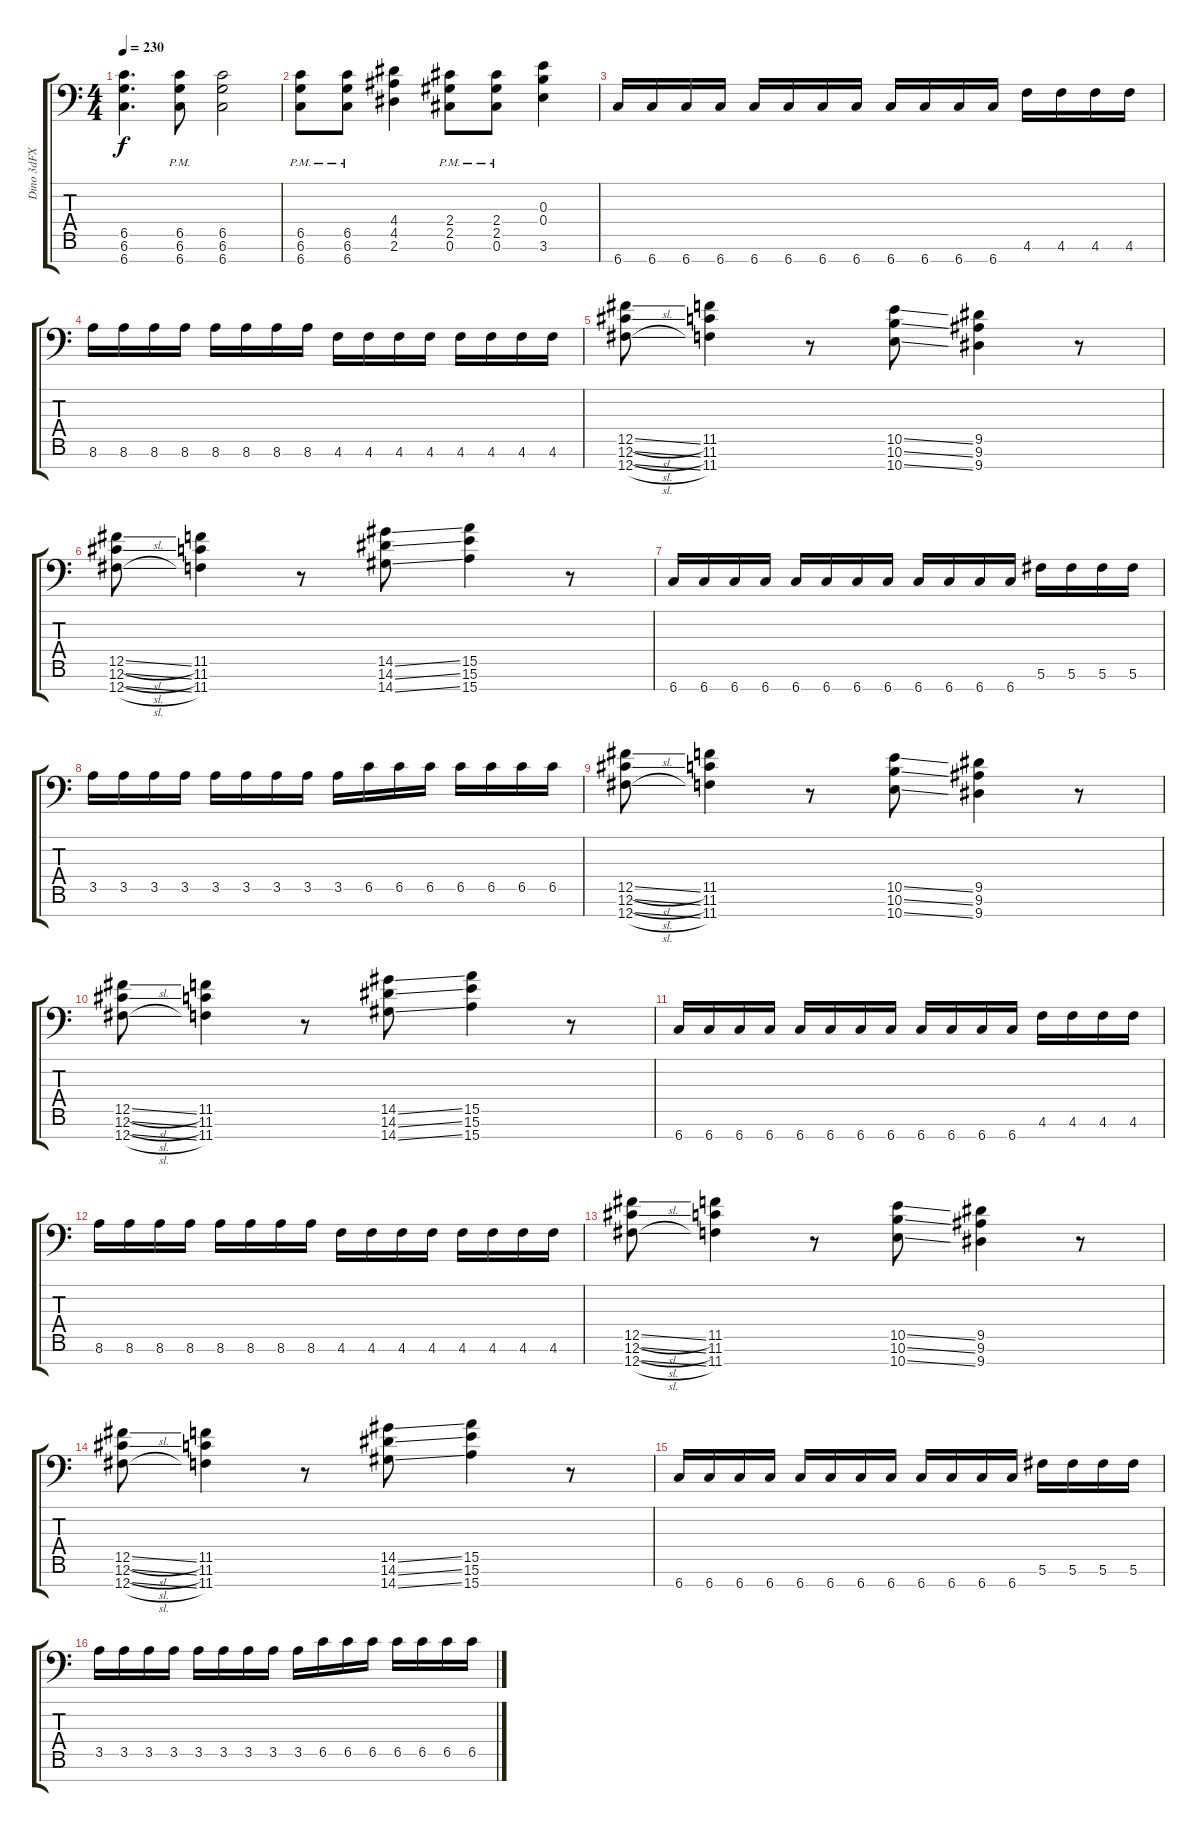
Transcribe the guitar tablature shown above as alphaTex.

\track ("Dino 3dFX" "Dino 3dFX") {instrument distortionguitar}
\staff {score tabs}
\tuning (Db4 Ab3 E3 B2 Gb2 Db2 Gb1) {hide}
\ts (4 4)
\tempo 230
\clef f4
\ks c
(6.5 6.6 6.7).4{d dy f} (6.5{pm} 6.6{pm} 6.7{pm}).8 (6.5 6.6 6.7).2 |
(6.5{pm} 6.6 6.7).8 (6.5{pm} 6.6 6.7).8 (4.4 4.5 2.6).4 (2.4{pm} 2.5 0.6).8 (2.4{pm} 2.5 0.6).8 (0.3 0.4 3.6).4 |
6.7.16 6.7.16 6.7.16 6.7.16 6.7.16 6.7.16 6.7.16 6.7.16 6.7.16 6.7.16 6.7.16 6.7.16 4.6.16 4.6.16 4.6.16 4.6.16 |
8.6.16 8.6.16 8.6.16 8.6.16 8.6.16 8.6.16 8.6.16 8.6.16 4.6.16 4.6.16 4.6.16 4.6.16 4.6.16 4.6.16 4.6.16 4.6.16 |
(12.5{sl} 12.6{sl} 12.7{sl}).8 (11.5 11.6 11.7).4 r.8 (10.5{ss} 10.6{ss} 10.7{ss}).8 (9.5 9.6 9.7).4 r.8 |
(12.5{sl} 12.6{sl} 12.7{sl}).8 (11.5 11.6 11.7).4 r.8 (14.5{ss} 14.6{ss} 14.7{ss}).8 (15.5 15.6 15.7).4 r.8 |
6.7.16 6.7.16 6.7.16 6.7.16 6.7.16 6.7.16 6.7.16 6.7.16 6.7.16 6.7.16 6.7.16 6.7.16 5.6.16 5.6.16 5.6.16 5.6.16 |
3.5.16 3.5.16 3.5.16 3.5.16 3.5.16 3.5.16 3.5.16 3.5.16 3.5.16 6.5.16 6.5.16 6.5.16 6.5.16 6.5.16 6.5.16 6.5.16 |
(12.5{sl} 12.6{sl} 12.7{sl}).8 (11.5 11.6 11.7).4 r.8 (10.5{ss} 10.6{ss} 10.7{ss}).8 (9.5 9.6 9.7).4 r.8 |
(12.5{sl} 12.6{sl} 12.7{sl}).8 (11.5 11.6 11.7).4 r.8 (14.5{ss} 14.6{ss} 14.7{ss}).8 (15.5 15.6 15.7).4 r.8 |
6.7.16 6.7.16 6.7.16 6.7.16 6.7.16 6.7.16 6.7.16 6.7.16 6.7.16 6.7.16 6.7.16 6.7.16 4.6.16 4.6.16 4.6.16 4.6.16 |
8.6.16 8.6.16 8.6.16 8.6.16 8.6.16 8.6.16 8.6.16 8.6.16 4.6.16 4.6.16 4.6.16 4.6.16 4.6.16 4.6.16 4.6.16 4.6.16 |
(12.5{sl} 12.6{sl} 12.7{sl}).8 (11.5 11.6 11.7).4 r.8 (10.5{ss} 10.6{ss} 10.7{ss}).8 (9.5 9.6 9.7).4 r.8 |
(12.5{sl} 12.6{sl} 12.7{sl}).8 (11.5 11.6 11.7).4 r.8 (14.5{ss} 14.6{ss} 14.7{ss}).8 (15.5 15.6 15.7).4 r.8 |
6.7.16 6.7.16 6.7.16 6.7.16 6.7.16 6.7.16 6.7.16 6.7.16 6.7.16 6.7.16 6.7.16 6.7.16 5.6.16 5.6.16 5.6.16 5.6.16 |
3.5.16 3.5.16 3.5.16 3.5.16 3.5.16 3.5.16 3.5.16 3.5.16 3.5.16 6.5.16 6.5.16 6.5.16 6.5.16 6.5.16 6.5.16 6.5.16
